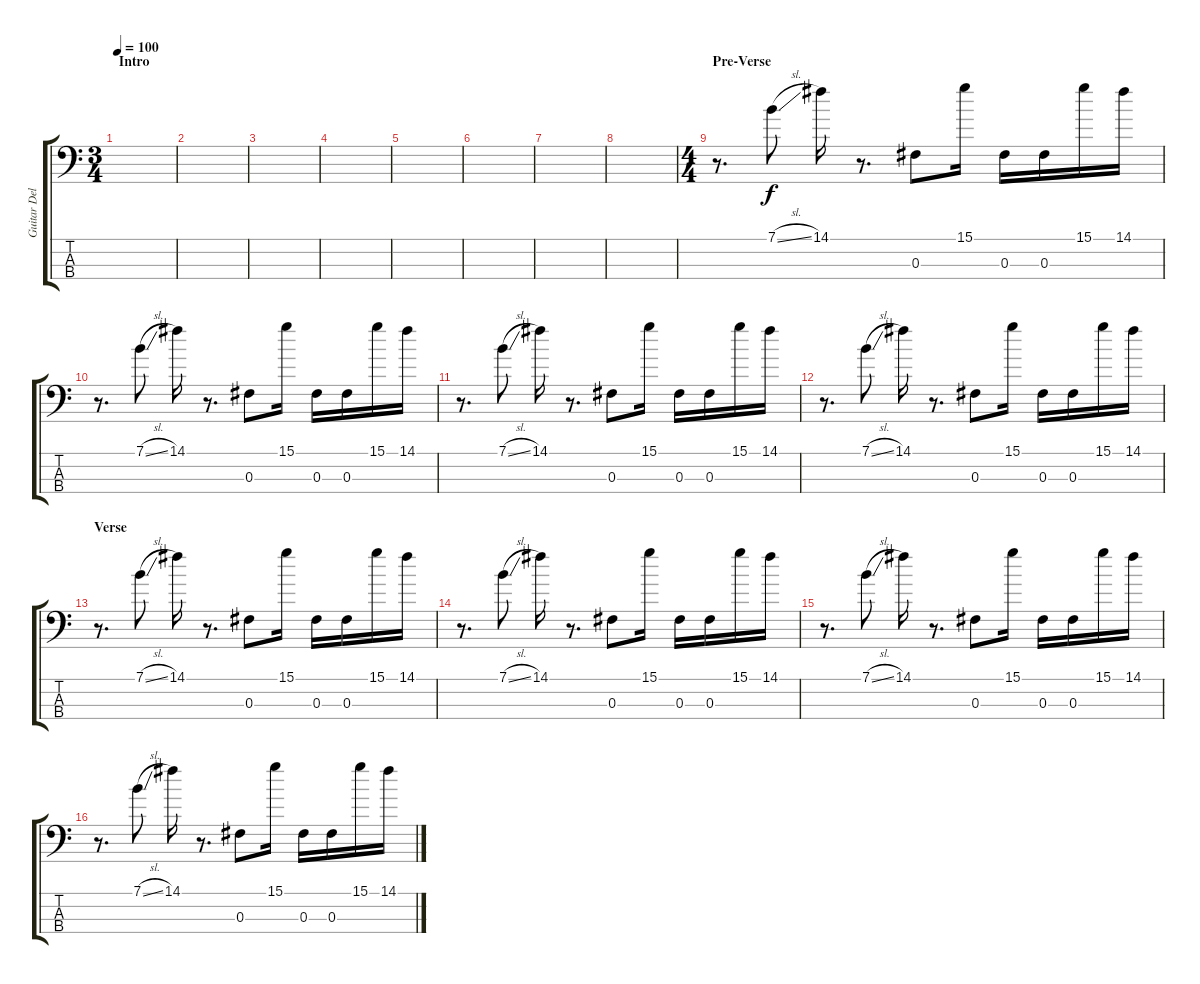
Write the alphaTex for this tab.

\track ("Guitar Delay" "Guitar Del") {instrument electricguitarclean}
\staff {score tabs}
\tuning (E3 B2 Gb2 Gb1) {hide}
\ts (3 4)
\section ("" "Intro")
\tempo 100
\clef f4
\ks c
|
|
|
|
|
|
|
|
\ts (4 4)
\section ("" "Pre-Verse")
r.8{d} 7.1{sl}.8 14.1.16 r.8{d} 0.3.8 15.1.16 0.3.16 0.3.16 15.1.16 14.1.16 |
r.8{d} 7.1{sl}.8 14.1.16 r.8{d} 0.3.8 15.1.16 0.3.16 0.3.16 15.1.16 14.1.16 |
r.8{d} 7.1{sl}.8 14.1.16 r.8{d} 0.3.8 15.1.16 0.3.16 0.3.16 15.1.16 14.1.16 |
r.8{d} 7.1{sl}.8 14.1.16 r.8{d} 0.3.8 15.1.16 0.3.16 0.3.16 15.1.16 14.1.16 |
\section ("" "Verse")
r.8{d} 7.1{sl}.8 14.1.16 r.8{d} 0.3.8 15.1.16 0.3.16 0.3.16 15.1.16 14.1.16 |
r.8{d} 7.1{sl}.8 14.1.16 r.8{d} 0.3.8 15.1.16 0.3.16 0.3.16 15.1.16 14.1.16 |
r.8{d} 7.1{sl}.8 14.1.16 r.8{d} 0.3.8 15.1.16 0.3.16 0.3.16 15.1.16 14.1.16 |
r.8{d} 7.1{sl}.8 14.1.16 r.8{d} 0.3.8 15.1.16 0.3.16 0.3.16 15.1.16 14.1.16
